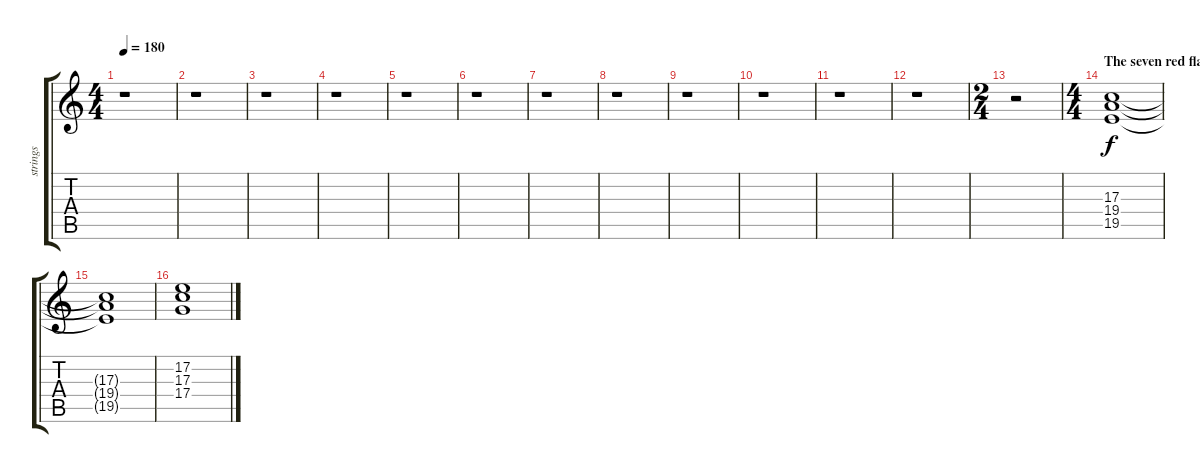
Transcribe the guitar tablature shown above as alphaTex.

\track ("strings" "strings") {instrument stringensemble1}
\staff {score tabs}
\tuning (E4 B3 G3 D3 A2 E2) {hide}
\ts (4 4)
\tempo 180
\clef g2
\ks c
r.1{dy f} |
r.1 |
r.1 |
r.1 |
r.1 |
r.1 |
r.1 |
r.1 |
r.1 |
r.1 |
r.1 |
r.1 |
\ts (2 4)
r.2 |
\ts (4 4)
\section ("" "The seven red flames... 0:37")
(17.3 19.4 19.5).1 |
(17.3{t} 19.4{t} 19.5{t}).1 |
(17.2 17.3 17.4).1
